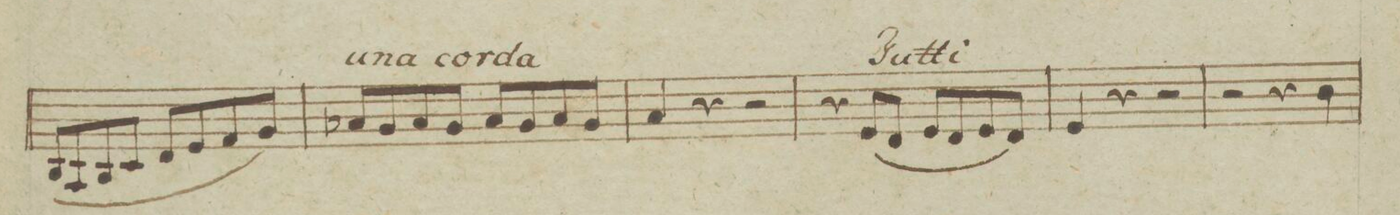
**kern	**dynam
*I"Violino Primo	*
*clefG2	*
*k[b-e-]	*
*met(c|)	*
*M2/2	*
(8B-/L	.
8A/	.
8B-/	.
8c/J	.
8d/L	.
8e-/	.
8f/	.
8g/J)	.
=89	=89
8a-X/L	.
8g/	.
8a-/	.
8g/J	.
8a-/L	.
8g/	.
8a-/	.
8g/J	.
=90	=90
4a/	.
4r	.
2r	.
=91	=91
4r	.
(8e-/L	.
8d/J	.
8e-/L	.
8d/	.
8e-/	.
8d/J)	.
=92	=92
4e-/	.
4r	.
2r	.
=93	=93
2r	.
4r	.
4b-\	.
=94	=94
*-	*-
